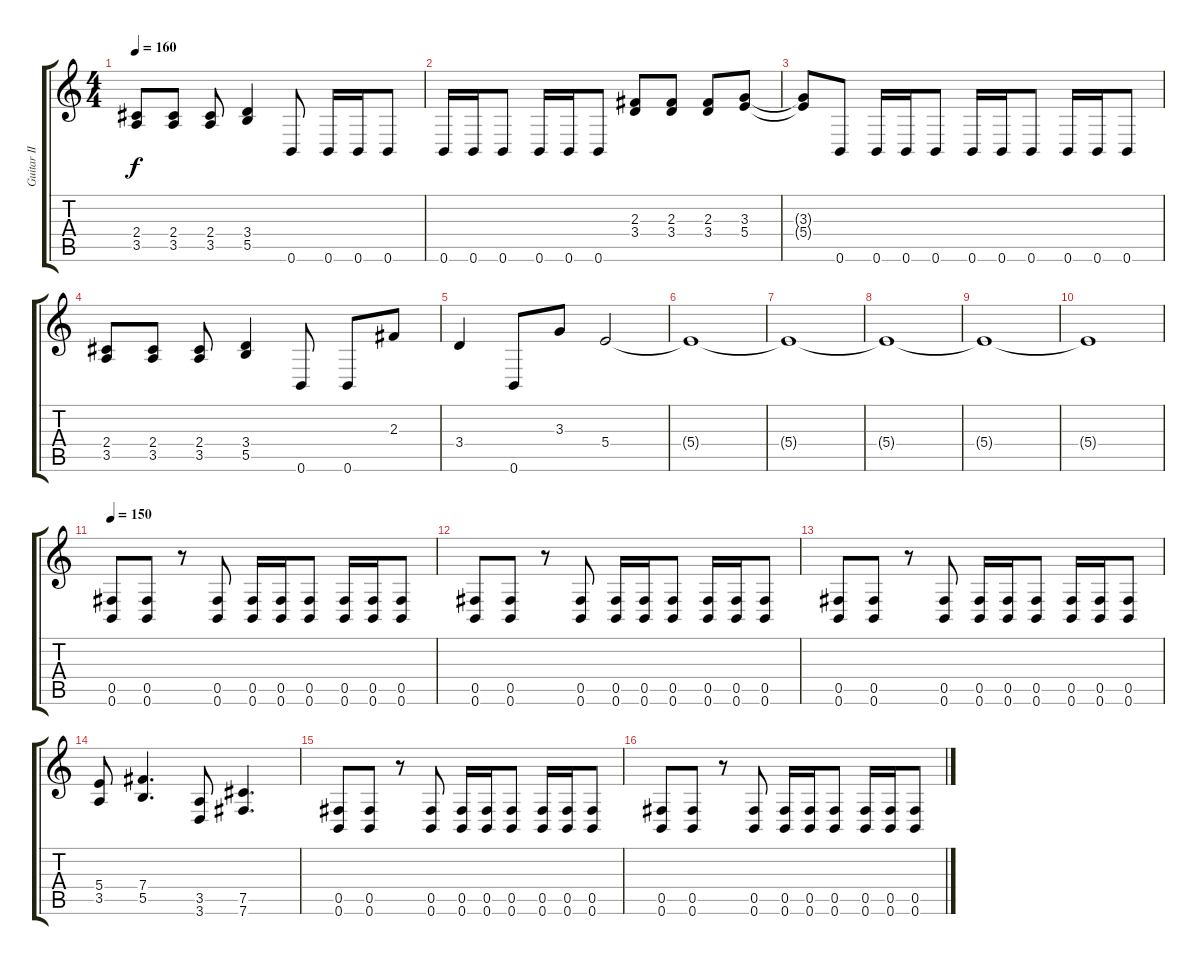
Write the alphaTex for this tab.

\track ("Guitar II" "Guitar II") {instrument distortionguitar bank 255}
\staff {score tabs}
\tuning (Db4 Ab3 E3 B2 Gb2 B1) {hide}
\ts (4 4)
\tempo 160
\clef g2
\ks c
(2.4 3.5).8{dy f} (2.4 3.5).8 (2.4 3.5).8 (3.4 5.5).4 0.6.8 0.6.16 0.6.16 0.6.8 |
0.6.16 0.6.16 0.6.8 0.6.16 0.6.16 0.6.8 (2.3 3.4).8 (2.3 3.4).8 (2.3 3.4).8 (3.3 5.4).8 |
(3.3{t} 5.4{t}).8 0.6.8 0.6.16 0.6.16 0.6.8 0.6.16 0.6.16 0.6.8 0.6.16 0.6.16 0.6.8 |
(2.4 3.5).8 (2.4 3.5).8 (2.4 3.5).8 (3.4 5.5).4 0.6.8 0.6.8 2.3.8 |
3.4.4 0.6.8 3.3.8 5.4.2 |
5.4{t}.1 |
5.4{t}.1 |
5.4{t}.1 |
5.4{t}.1 |
5.4{t}.1 |
\tempo 150
(0.5 0.6).8 (0.5 0.6).8 r.8 (0.5 0.6).8 (0.5 0.6).16 (0.5 0.6).16 (0.5 0.6).8 (0.5 0.6).16 (0.5 0.6).16 (0.5 0.6).8 |
(0.5 0.6).8 (0.5 0.6).8 r.8 (0.5 0.6).8 (0.5 0.6).16 (0.5 0.6).16 (0.5 0.6).8 (0.5 0.6).16 (0.5 0.6).16 (0.5 0.6).8 |
(0.5 0.6).8 (0.5 0.6).8 r.8 (0.5 0.6).8 (0.5 0.6).16 (0.5 0.6).16 (0.5 0.6).8 (0.5 0.6).16 (0.5 0.6).16 (0.5 0.6).8 |
(5.4 3.5).8 (7.4 5.5).4{d} (3.5 3.6).8 (7.5 7.6).4{d} |
(0.5 0.6).8 (0.5 0.6).8 r.8 (0.5 0.6).8 (0.5 0.6).16 (0.5 0.6).16 (0.5 0.6).8 (0.5 0.6).16 (0.5 0.6).16 (0.5 0.6).8 |
(0.5 0.6).8 (0.5 0.6).8 r.8 (0.5 0.6).8 (0.5 0.6).16 (0.5 0.6).16 (0.5 0.6).8 (0.5 0.6).16 (0.5 0.6).16 (0.5 0.6).8
